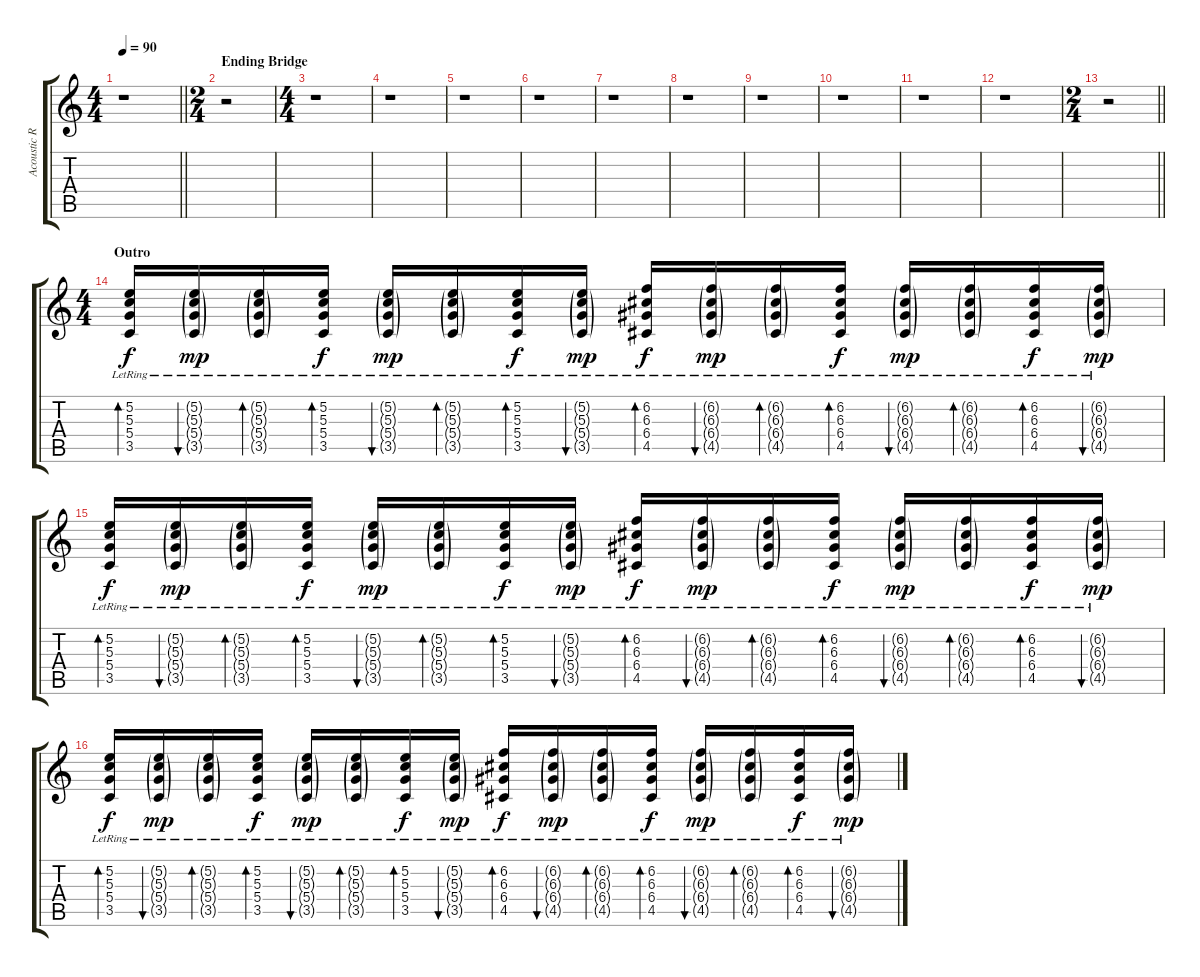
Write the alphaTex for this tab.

\track ("Acoustic Rythm" "Acoustic R") {instrument acousticguitarnylon}
\staff {score tabs}
\tuning (E4 B3 G3 D3 A2 E2) {hide}
\ts (4 4)
\tempo 90
\clef g2
\barLineRight lightlight
\ks c
r.1{dy f} |
\ts (2 4)
\section ("" "Ending Bridge")
r.2 |
\ts (4 4)
r.1 |
r.1 |
r.1 |
r.1 |
r.1 |
r.1 |
r.1 |
r.1 |
r.1 |
r.1 |
\ts (2 4)
\barLineRight lightlight
r.2 |
\ts (4 4)
\section ("" "Outro")
(5.2{lr} 5.3{lr} 5.4{lr} 3.5{lr}).16{bd 120} (5.2{g lr} 5.3{g lr} 5.4{g lr} 3.5{g lr}).16{bu 60 dy mp} (5.2{g lr} 5.3{g lr} 5.4{g lr} 3.5{g lr}).16{bd 60} (5.2{lr} 5.3{lr} 5.4{lr} 3.5{lr}).16{bd 120 dy f} (5.2{g lr} 5.3{g lr} 5.4{g lr} 3.5{g lr}).16{bu 60 dy mp} (5.2{g lr} 5.3{g lr} 5.4{g lr} 3.5{g lr}).16{bd 60} (5.2{lr} 5.3{lr} 5.4{lr} 3.5{lr}).16{bd 120 dy f} (5.2{g lr} 5.3{g lr} 5.4{g lr} 3.5{g lr}).16{bu 60 dy mp} (6.2{lr} 6.3{lr} 6.4{lr} 4.5{lr}).16{bd 120 dy f} (6.2{g lr} 6.3{g lr} 6.4{g lr} 4.5{g lr}).16{bu 60 dy mp} (6.2{g lr} 6.3{g lr} 6.4{g lr} 4.5{g lr}).16{bd 60} (6.2{lr} 6.3{lr} 6.4{lr} 4.5{lr}).16{bd 120 dy f} (6.2{g lr} 6.3{g lr} 6.4{g lr} 4.5{g lr}).16{bu 60 dy mp} (6.2{g lr} 6.3{g lr} 6.4{g lr} 4.5{g lr}).16{bd 60} (6.2{lr} 6.3{lr} 6.4{lr} 4.5{lr}).16{bd 120 dy f} (6.2{g lr} 6.3{g lr} 6.4{g lr} 4.5{g lr}).16{bu 60 dy mp} |
(5.2{lr} 5.3{lr} 5.4{lr} 3.5{lr}).16{bd 120 dy f} (5.2{g lr} 5.3{g lr} 5.4{g lr} 3.5{g lr}).16{bu 60 dy mp} (5.2{g lr} 5.3{g lr} 5.4{g lr} 3.5{g lr}).16{bd 60} (5.2{lr} 5.3{lr} 5.4{lr} 3.5{lr}).16{bd 120 dy f} (5.2{g lr} 5.3{g lr} 5.4{g lr} 3.5{g lr}).16{bu 60 dy mp} (5.2{g lr} 5.3{g lr} 5.4{g lr} 3.5{g lr}).16{bd 60} (5.2{lr} 5.3{lr} 5.4{lr} 3.5{lr}).16{bd 120 dy f} (5.2{g lr} 5.3{g lr} 5.4{g lr} 3.5{g lr}).16{bu 60 dy mp} (6.2{lr} 6.3{lr} 6.4{lr} 4.5{lr}).16{bd 120 dy f} (6.2{g lr} 6.3{g lr} 6.4{g lr} 4.5{g lr}).16{bu 60 dy mp} (6.2{g lr} 6.3{g lr} 6.4{g lr} 4.5{g lr}).16{bd 60} (6.2{lr} 6.3{lr} 6.4{lr} 4.5{lr}).16{bd 120 dy f} (6.2{g lr} 6.3{g lr} 6.4{g lr} 4.5{g lr}).16{bu 60 dy mp} (6.2{g lr} 6.3{g lr} 6.4{g lr} 4.5{g lr}).16{bd 60} (6.2{lr} 6.3{lr} 6.4{lr} 4.5{lr}).16{bd 120 dy f} (6.2{g lr} 6.3{g lr} 6.4{g lr} 4.5{g lr}).16{bu 60 dy mp} |
(5.2{lr} 5.3{lr} 5.4{lr} 3.5{lr}).16{bd 120 dy f} (5.2{g lr} 5.3{g lr} 5.4{g lr} 3.5{g lr}).16{bu 60 dy mp} (5.2{g lr} 5.3{g lr} 5.4{g lr} 3.5{g lr}).16{bd 60} (5.2{lr} 5.3{lr} 5.4{lr} 3.5{lr}).16{bd 120 dy f} (5.2{g lr} 5.3{g lr} 5.4{g lr} 3.5{g lr}).16{bu 60 dy mp} (5.2{g lr} 5.3{g lr} 5.4{g lr} 3.5{g lr}).16{bd 60} (5.2{lr} 5.3{lr} 5.4{lr} 3.5{lr}).16{bd 120 dy f} (5.2{g lr} 5.3{g lr} 5.4{g lr} 3.5{g lr}).16{bu 60 dy mp} (6.2{lr} 6.3{lr} 6.4{lr} 4.5{lr}).16{bd 120 dy f} (6.2{g lr} 6.3{g lr} 6.4{g lr} 4.5{g lr}).16{bu 60 dy mp} (6.2{g lr} 6.3{g lr} 6.4{g lr} 4.5{g lr}).16{bd 60} (6.2{lr} 6.3{lr} 6.4{lr} 4.5{lr}).16{bd 120 dy f} (6.2{g lr} 6.3{g lr} 6.4{g lr} 4.5{g lr}).16{bu 60 dy mp} (6.2{g lr} 6.3{g lr} 6.4{g lr} 4.5{g lr}).16{bd 60} (6.2{lr} 6.3{lr} 6.4{lr} 4.5{lr}).16{bd 120 dy f} (6.2{g lr} 6.3{g lr} 6.4{g lr} 4.5{g lr}).16{bu 60 dy mp}
